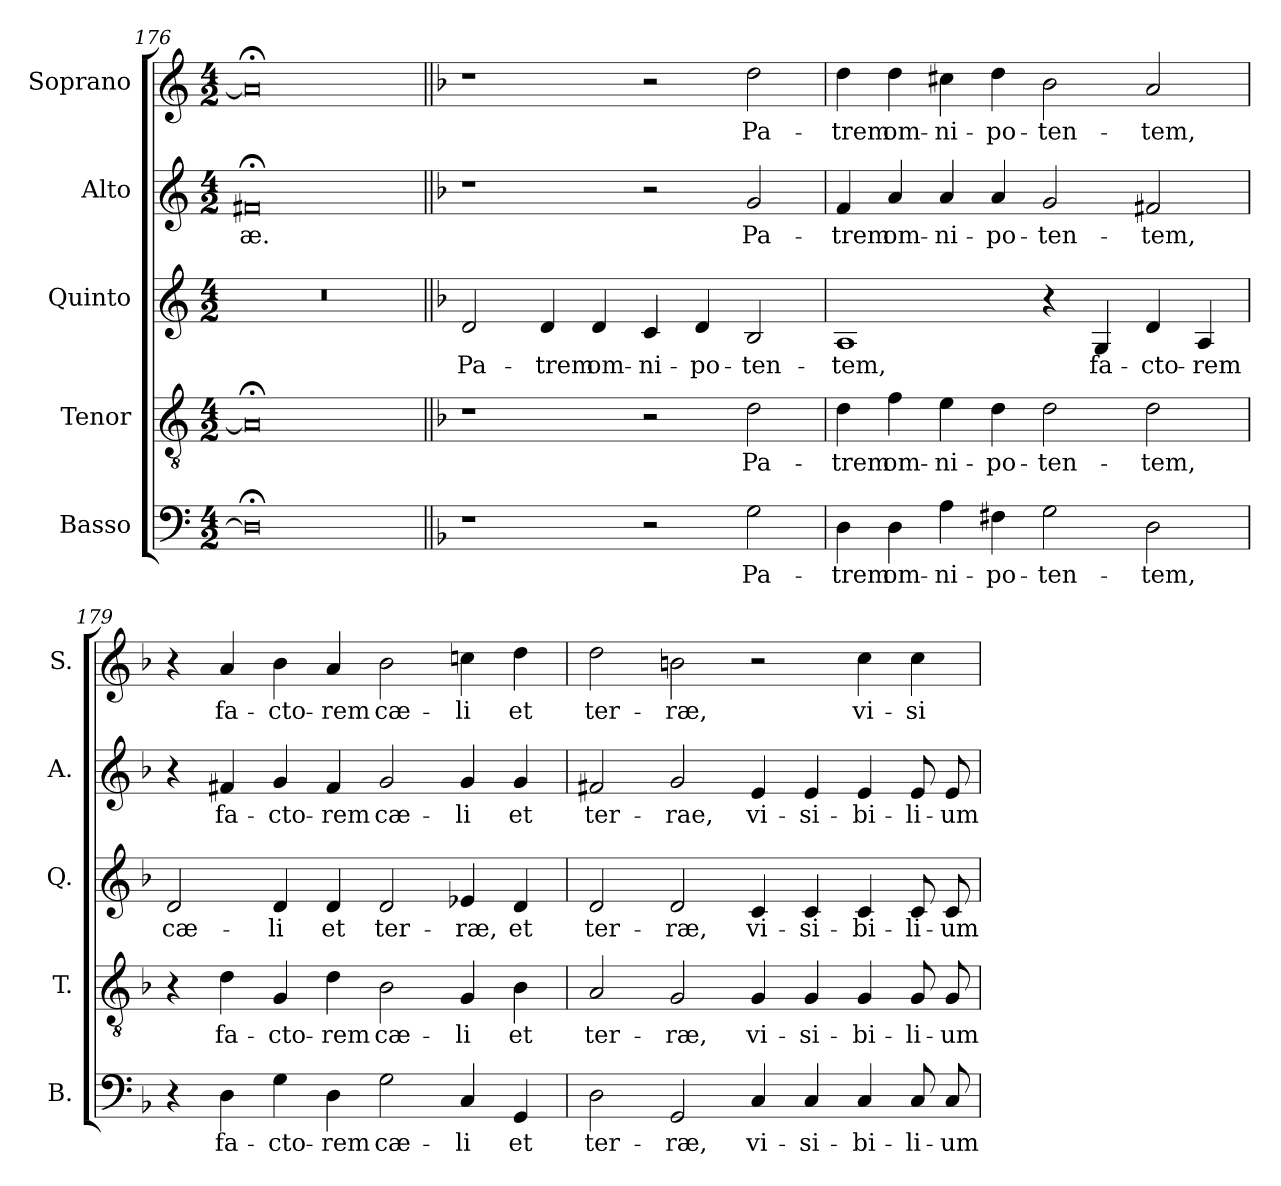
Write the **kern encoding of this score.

**kern	**text	**kern	**text	**kern	**text	**kern	**text	**kern	**text
*part5	*part5	*part4	*part4	*part3	*part3	*part2	*part2	*part1	*part1
*staff5	*staff5	*staff4	*staff4	*staff3	*staff3	*staff2	*staff2	*staff1	*staff1
*I"Basso	*	*I"Tenor	*	*I"Quinto	*	*I"Alto	*	*I"Soprano	*
*I'B.	*	*I'T.	*	*I'Q.	*	*I'A.	*	*I'S.	*
*clefF4	*	*clefGv2	*	*clefG2	*	*clefG2	*	*clefG2	*
*	*	*ITrd7c12	*	*	*	*	*	*	*
*k[]	*	*k[]	*	*k[]	*	*k[]	*	*k[]	*
*C:	*	*C:	*	*C:	*	*C:	*	*C:	*
*M4/2	*	*M4/2	*	*M4/2	*	*M4/2	*	*M4/2	*
=176	=176	=176	=176	=176	=176	=176	=176	=176	=176
!	!	!	!	!LO:N:vis=1	!	!	!	!	!
!	!	!	!	!	!	!	!LO:LY:b:color=#000000	!	!
0D;i]	.	0AA;i]	.	0r	.	0f#X;i	-æ.	0a;i]	.
!!LO:PB:g=z
=177||	=177||	=177||	=177||	=177||	=177||	=177||	=177||	=177||	=177||
*k[b-]	*	*k[b-]	*	*k[b-]	*	*k[b-]	*	*k[b-]	*
*F:	*	*F:	*	*F:	*	*F:	*	*F:	*
!	!	!	!	!	!LO:LY:b:color=#000000	!	!	!	!
1r	.	1r	.	2di/	Pa-	1r	.	1r	.
!	!	!	!	!	!LO:LY:b:color=#000000	!	!	!	!
.	.	.	.	4di/	-trem	.	.	.	.
!	!	!	!	!	!LO:LY:b:color=#000000	!	!	!	!
.	.	.	.	4di/	om-	.	.	.	.
!	!	!	!	!	!LO:LY:b:color=#000000	!	!	!	!
2r	.	2r	.	4ci/	-ni-	2r	.	2r	.
!	!	!	!	!	!LO:LY:b:color=#000000	!	!	!	!
.	.	.	.	4di/	-po-	.	.	.	.
!	!LO:LY:b:color=#000000	!	!	!	!	!	!	!	!
!	!	!	!LO:LY:b:color=#000000	!	!	!	!	!	!
!	!	!	!	!	!LO:LY:b:color=#000000	!	!	!	!
!	!	!	!	!	!	!	!LO:LY:b:color=#000000	!	!
!	!	!	!	!	!	!	!	!	!LO:LY:b:color=#000000
2Gi\	Pa-	2Di\	Pa-	2B-i/	-ten-	2gi/	Pa-	2ddi\	Pa-
=178	=178	=178	=178	=178	=178	=178	=178	=178	=178
!	!LO:LY:b:color=#000000	!	!	!	!	!	!	!	!
!	!	!	!LO:LY:b:color=#000000	!	!	!	!	!	!
!	!	!	!	!	!LO:LY:b:color=#000000	!	!	!	!
!	!	!	!	!	!	!	!LO:LY:b:color=#000000	!	!
!	!	!	!	!	!	!	!	!	!LO:LY:b:color=#000000
4Di\	-trem	4Di\	-trem	1Ai	-tem,	4fi/	-trem	4ddi\	-trem
!	!LO:LY:b:color=#000000	!	!	!	!	!	!	!	!
!	!	!	!LO:LY:b:color=#000000	!	!	!	!	!	!
!	!	!	!	!	!	!	!LO:LY:b:color=#000000	!	!
!	!	!	!	!	!	!	!	!	!LO:LY:b:color=#000000
4Di\	om-	4Fi\	om-	.	.	4ai/	om-	4ddi\	om-
!	!LO:LY:b:color=#000000	!	!	!	!	!	!	!	!
!	!	!	!LO:LY:b:color=#000000	!	!	!	!	!	!
!	!	!	!	!	!	!	!LO:LY:b:color=#000000	!	!
!	!	!	!	!	!	!	!	!	!LO:LY:b:color=#000000
4Ai\	-ni-	4Ei\	-ni-	.	.	4ai/	-ni-	4cc#Xi\	-ni-
!	!LO:LY:b:color=#000000	!	!	!	!	!	!	!	!
!	!	!	!LO:LY:b:color=#000000	!	!	!	!	!	!
!	!	!	!	!	!	!	!LO:LY:b:color=#000000	!	!
!	!	!	!	!	!	!	!	!	!LO:LY:b:color=#000000
4F#Xi\	-po-	4Di\	-po-	.	.	4ai/	-po-	4ddi\	-po-
!	!LO:LY:b:color=#000000	!	!	!	!	!	!	!	!
!	!	!	!LO:LY:b:color=#000000	!	!	!	!	!	!
!	!	!	!	!	!	!	!LO:LY:b:color=#000000	!	!
!	!	!	!	!	!	!	!	!	!LO:LY:b:color=#000000
2Gi\	-ten-	2Di\	-ten-	4r	.	2gi/	-ten-	2b-i\	-ten-
!	!	!	!	!	!LO:LY:b:color=#000000	!	!	!	!
.	.	.	.	4Gi/	fa-	.	.	.	.
!	!LO:LY:b:color=#000000	!	!	!	!	!	!	!	!
!	!	!	!LO:LY:b:color=#000000	!	!	!	!	!	!
!	!	!	!	!	!LO:LY:b:color=#000000	!	!	!	!
!	!	!	!	!	!	!	!LO:LY:b:color=#000000	!	!
!	!	!	!	!	!	!	!	!	!LO:LY:b:color=#000000
2Di\	-tem,	2Di\	-tem,	4di/	-cto-	2f#Xi/	-tem,	2ai/	-tem,
!	!	!	!	!	!LO:LY:b:color=#000000	!	!	!	!
.	.	.	.	4Ai/	-rem	.	.	.	.
=179	=179	=179	=179	=179	=179	=179	=179	=179	=179
!	!	!	!	!	!LO:LY:b:color=#000000	!	!	!	!
4r	.	4r	.	2di/	cæ-	4r	.	4r	.
!	!LO:LY:b:color=#000000	!	!	!	!	!	!	!	!
!	!	!	!LO:LY:b:color=#000000	!	!	!	!	!	!
!	!	!	!	!	!	!	!LO:LY:b:color=#000000	!	!
!	!	!	!	!	!	!	!	!	!LO:LY:b:color=#000000
4Di\	fa-	4Di\	fa-	.	.	4f#Xi/	fa-	4ai/	fa-
!	!LO:LY:b:color=#000000	!	!	!	!	!	!	!	!
!	!	!	!LO:LY:b:color=#000000	!	!	!	!	!	!
!	!	!	!	!	!LO:LY:b:color=#000000	!	!	!	!
!	!	!	!	!	!	!	!LO:LY:b:color=#000000	!	!
!	!	!	!	!	!	!	!	!	!LO:LY:b:color=#000000
4Gi\	-cto-	4GGi/	-cto-	4di/	-li	4gi/	-cto-	4b-i\	-cto-
!	!LO:LY:b:color=#000000	!	!	!	!	!	!	!	!
!	!	!	!LO:LY:b:color=#000000	!	!	!	!	!	!
!	!	!	!	!	!LO:LY:b:color=#000000	!	!	!	!
!	!	!	!	!	!	!	!LO:LY:b:color=#000000	!	!
!	!	!	!	!	!	!	!	!	!LO:LY:b:color=#000000
4Di\	-rem	4Di\	-rem	4di/	et	4f#i/	-rem	4ai/	-rem
!	!LO:LY:b:color=#000000	!	!	!	!	!	!	!	!
!	!	!	!LO:LY:b:color=#000000	!	!	!	!	!	!
!	!	!	!	!	!LO:LY:b:color=#000000	!	!	!	!
!	!	!	!	!	!	!	!LO:LY:b:color=#000000	!	!
!	!	!	!	!	!	!	!	!	!LO:LY:b:color=#000000
2Gi\	cæ-	2BB-i\	cæ-	2di/	ter-	2gi/	cæ-	2b-i\	cæ-
!	!LO:LY:b:color=#000000	!	!	!	!	!	!	!	!
!	!	!	!LO:LY:b:color=#000000	!	!	!	!	!	!
!	!	!	!	!	!LO:LY:b:color=#000000	!	!	!	!
!	!	!	!	!	!	!	!LO:LY:b:color=#000000	!	!
!	!	!	!	!	!	!	!	!	!LO:LY:b:color=#000000
4Ci/	-li	4GGi/	-li	4e-Xi/	-ræ,	4gi/	-li	4ccni\	-li
!	!LO:LY:b:color=#000000	!	!	!	!	!	!	!	!
!	!	!	!LO:LY:b:color=#000000	!	!	!	!	!	!
!	!	!	!	!	!LO:LY:b:color=#000000	!	!	!	!
!	!	!	!	!	!	!	!LO:LY:b:color=#000000	!	!
!	!	!	!	!	!	!	!	!	!LO:LY:b:color=#000000
4GGi/	et	4BB-i\	et	4di/	et	4gi/	et	4ddi\	et
=180	=180	=180	=180	=180	=180	=180	=180	=180	=180
!	!LO:LY:b:color=#000000	!	!	!	!	!	!	!	!
!	!	!	!LO:LY:b:color=#000000	!	!	!	!	!	!
!	!	!	!	!	!LO:LY:b:color=#000000	!	!	!	!
!	!	!	!	!	!	!	!LO:LY:b:color=#000000	!	!
!	!	!	!	!	!	!	!	!	!LO:LY:b:color=#000000
2Di\	ter-	2AAi/	ter-	2di/	ter-	2f#Xi/	ter-	2ddi\	ter-
!	!LO:LY:b:color=#000000	!	!	!	!	!	!	!	!
!	!	!	!LO:LY:b:color=#000000	!	!	!	!	!	!
!	!	!	!	!	!LO:LY:b:color=#000000	!	!	!	!
!	!	!	!	!	!	!	!LO:LY:b:color=#000000	!	!
!	!	!	!	!	!	!	!	!	!LO:LY:b:color=#000000
2GGi/	-ræ,	2GGi/	-ræ,	2di/	-ræ,	2gi/	-rae,	2bni\	-ræ,
!	!LO:LY:b:color=#000000	!	!	!	!	!	!	!	!
!	!	!	!LO:LY:b:color=#000000	!	!	!	!	!	!
!	!	!	!	!	!LO:LY:b:color=#000000	!	!	!	!
!	!	!	!	!	!	!	!LO:LY:b:color=#000000	!	!
4Ci/	vi-	4GGi/	vi-	4ci/	vi-	4ei/	vi-	2r	.
!	!LO:LY:b:color=#000000	!	!	!	!	!	!	!	!
!	!	!	!LO:LY:b:color=#000000	!	!	!	!	!	!
!	!	!	!	!	!LO:LY:b:color=#000000	!	!	!	!
!	!	!	!	!	!	!	!LO:LY:b:color=#000000	!	!
4Ci/	-si-	4GGi/	-si-	4ci/	-si-	4ei/	-si-	.	.
!	!LO:LY:b:color=#000000	!	!	!	!	!	!	!	!
!	!	!	!LO:LY:b:color=#000000	!	!	!	!	!	!
!	!	!	!	!	!LO:LY:b:color=#000000	!	!	!	!
!	!	!	!	!	!	!	!LO:LY:b:color=#000000	!	!
!	!	!	!	!	!	!	!	!	!LO:LY:b:color=#000000
4Ci/	-bi-	4GGi/	-bi-	4ci/	-bi-	4ei/	-bi-	4cci\	vi-
!	!LO:LY:b:color=#000000	!	!	!	!	!	!	!	!
!	!	!	!LO:LY:b:color=#000000	!	!	!	!	!	!
!	!	!	!	!	!LO:LY:b:color=#000000	!	!	!	!
!	!	!	!	!	!	!	!LO:LY:b:color=#000000	!	!
!	!	!	!	!	!	!	!	!	!LO:LY:b:color=#000000
8Ci/	-li-	8GGi/	-li-	8ci/	-li-	8ei/	-li-	4cci\	-si-
!	!LO:LY:b:color=#000000	!	!	!	!	!	!	!	!
!	!	!	!LO:LY:b:color=#000000	!	!	!	!	!	!
!	!	!	!	!	!LO:LY:b:color=#000000	!	!	!	!
!	!	!	!	!	!	!	!LO:LY:b:color=#000000	!	!
8Ci/	-um	8GGi/	-um	8ci/	-um	8ei/	-um	.	.
=	=	=	=	=	=	=	=	=	=
*-	*-	*-	*-	*-	*-	*-	*-	*-	*-
